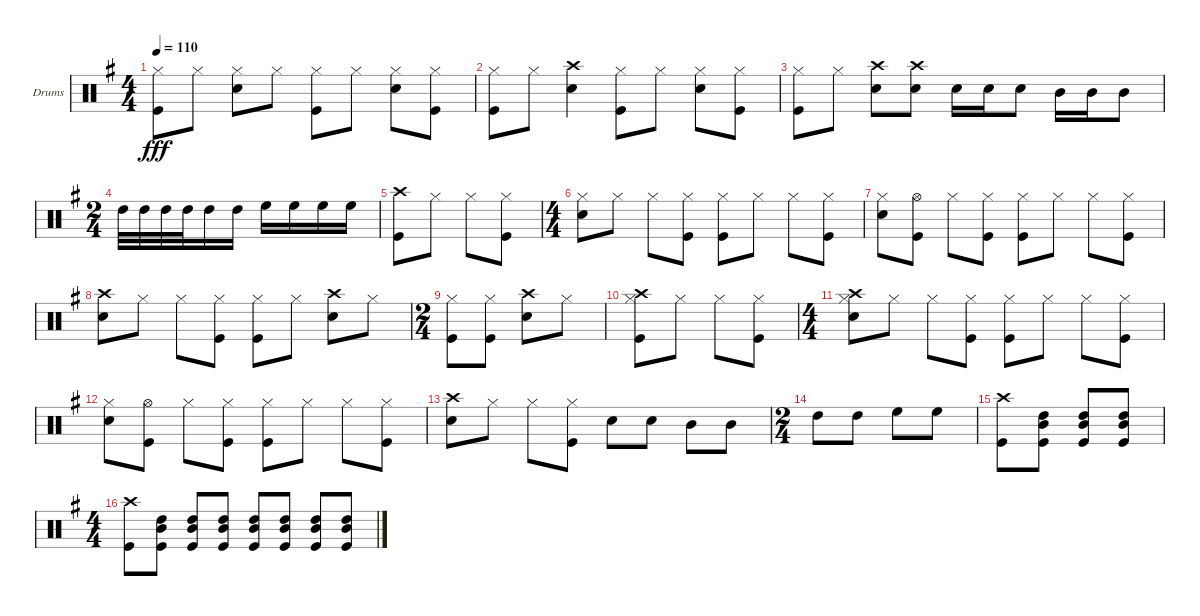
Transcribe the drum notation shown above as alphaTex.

\defaultSystemsLayout 4
\bracketExtendMode groupsimilarinstruments
\firstSystemTrackNameOrientation horizontal
\otherSystemsTrackNameOrientation horizontal
\chordDiagramsInScore
\track ("Lars U." "Drums") {instrument percussion}
\staff {score}
\articulation defaults
\ts (4 4)
\scale
0.471098
\tempo 110
\accidentals auto
\clef neutral
\ottava regular
\simile none
\ks g
("Kick (hit)" "Hi-Hat (closed)").8{dy fff} "Hi-Hat (closed)".8 ("Snare (hit) 2" "Hi-Hat (closed)").8 "Hi-Hat (closed)".8 ("Kick (hit)" "Hi-Hat (closed)").8 "Hi-Hat (closed)".8 ("Hi-Hat (closed)" "Snare (hit) 2").8 ("Kick (hit)" "Hi-Hat (closed)").8 |
\scale
0.148959 ("Hi-Hat (closed)" "Kick (hit)").8 "Hi-Hat (closed)".8 ("Crash high (hit)" "Snare (hit) 2").4 ("Hi-Hat (closed)" "Kick (hit)").8 "Hi-Hat (closed)".8 ("Hi-Hat (closed)" "Snare (hit) 2").8 ("Hi-Hat (closed)" "Kick (hit)").8 |
\scale
0.177128 ("Kick (hit)" "Hi-Hat (closed)").8 "Hi-Hat (closed)".8 ("Snare (hit) 2" "Crash high (hit)").8 ("Snare (hit) 2" "Crash high (hit)").8 "Snare (hit) 2".16 "Snare (hit) 2".16 "Snare (hit) 2".8 "Mid Tom (hit)".16 "Mid Tom (hit)".16 "Mid Tom (hit)".8 |
\ts (2 4)
"High Tom (hit)".32 "High Tom (hit)".32 "High Tom (hit)".32 "High Tom (hit)".32 "High Tom (hit)".16 "High Tom (hit)".16 "High Floor Tom (hit)".16 "High Floor Tom (hit)".16 "High Floor Tom (hit)".16 "High Floor Tom (hit)".16 |
\scale
0.131401 ("Crash high (hit)" "Kick (hit)").8 "Hi-Hat (closed)".8 "Hi-Hat (closed)".8 ("Kick (hit)" "Hi-Hat (closed)").8 |
\ts (4 4)
\scale
0.317009 ("Snare (hit) 2" "Hi-Hat (closed)").8 "Hi-Hat (closed)".8 "Hi-Hat (closed)".8 ("Kick (hit)" "Hi-Hat (closed)").8 ("Kick (hit)" "Hi-Hat (closed)").8 "Hi-Hat (closed)".8 "Hi-Hat (closed)".8 ("Kick (hit)" "Hi-Hat (closed)").8 |
\scale
0.174242 ("Snare (hit) 2" "Hi-Hat (closed)").8 ("Kick (hit)" "Hi-Hat (open)").8 "Hi-Hat (closed)".8 ("Kick (hit)" "Hi-Hat (closed)").8 ("Hi-Hat (closed)" "Kick (hit)").8 "Hi-Hat (closed)".8 "Hi-Hat (closed)".8 ("Kick (hit)" "Hi-Hat (closed)").8 |
\scale
0.379419 ("Snare (hit) 2" "Crash high (hit)").8 "Hi-Hat (closed)".8 "Hi-Hat (closed)".8 ("Kick (hit)" "Hi-Hat (closed)").8 ("Kick (hit)" "Hi-Hat (closed)").8 "Hi-Hat (closed)".8 ("Snare (hit) 2" "Crash high (hit)").8 "Hi-Hat (closed)".8 |
\ts (2 4)
\scale
0.237766 ("Kick (hit)" "Hi-Hat (closed)").8 ("Hi-Hat (closed)" "Kick (hit)").8 ("Snare (hit) 2" "Crash high (hit)").8 "Hi-Hat (closed)".8 |
\scale
0.145904 ("Hi-Hat (closed)" "Kick (hit)" "Crash high (hit)").8 "Hi-Hat (closed)".8 "Hi-Hat (closed)".8 ("Hi-Hat (closed)" "Kick (hit)").8 |
\ts (4 4)
\scale
0.351736 ("Hi-Hat (closed)" "Crash high (hit)" "Snare (hit) 2").8 "Hi-Hat (closed)".8 "Hi-Hat (closed)".8 ("Kick (hit)" "Hi-Hat (closed)").8 ("Kick (hit)" "Hi-Hat (closed)").8 "Hi-Hat (closed)".8 "Hi-Hat (closed)".8 ("Hi-Hat (closed)" "Kick (hit)").8 |
\scale
0.265691 ("Snare (hit) 2" "Hi-Hat (closed)").8 ("Kick (hit)" "Hi-Hat (open)").8 "Hi-Hat (closed)".8 ("Kick (hit)" "Hi-Hat (closed)").8 ("Kick (hit)" "Hi-Hat (closed)").8 "Hi-Hat (closed)".8 "Hi-Hat (closed)".8 ("Hi-Hat (closed)" "Kick (hit)").8 |
\scale
0.534982 ("Crash high (hit)" "Snare (hit) 2").8 "Hi-Hat (closed)".8 "Hi-Hat (closed)".8 ("Kick (hit)" "Hi-Hat (closed)").8 "Snare (hit) 2".8 "Snare (hit) 2".8 "Mid Tom (hit)".8 "Mid Tom (hit)".8 |
\ts (2 4)
\scale
0.212236 "High Tom (hit)".8 "High Tom (hit)".8 "High Floor Tom (hit)".8 "High Floor Tom (hit)".8 |
\scale
0.139052 ("Kick (hit)" "Crash high (hit)").8 ("Kick (hit)" "Mid Tom (hit)" "High Tom (hit)").8 ("Kick (hit)" "High Tom (hit)" "Mid Tom (hit)").8 ("Kick (hit)" "High Tom (hit)" "Mid Tom (hit)").8 |
\ts (4 4)
("Crash high (hit)" "Kick (hit)").8 ("Mid Tom (hit)" "Kick (hit)" "High Tom (hit)").8 ("Kick (hit)" "High Tom (hit)" "Mid Tom (hit)").8 ("Kick (hit)" "High Tom (hit)" "Mid Tom (hit)").8 ("Kick (hit)" "High Tom (hit)" "Mid Tom (hit)").8 ("High Tom (hit)" "Kick (hit)" "Mid Tom (hit)").8 ("Kick (hit)" "High Tom (hit)" "Mid Tom (hit)").8 ("Kick (hit)" "High Tom (hit)" "Mid Tom (hit)").8
